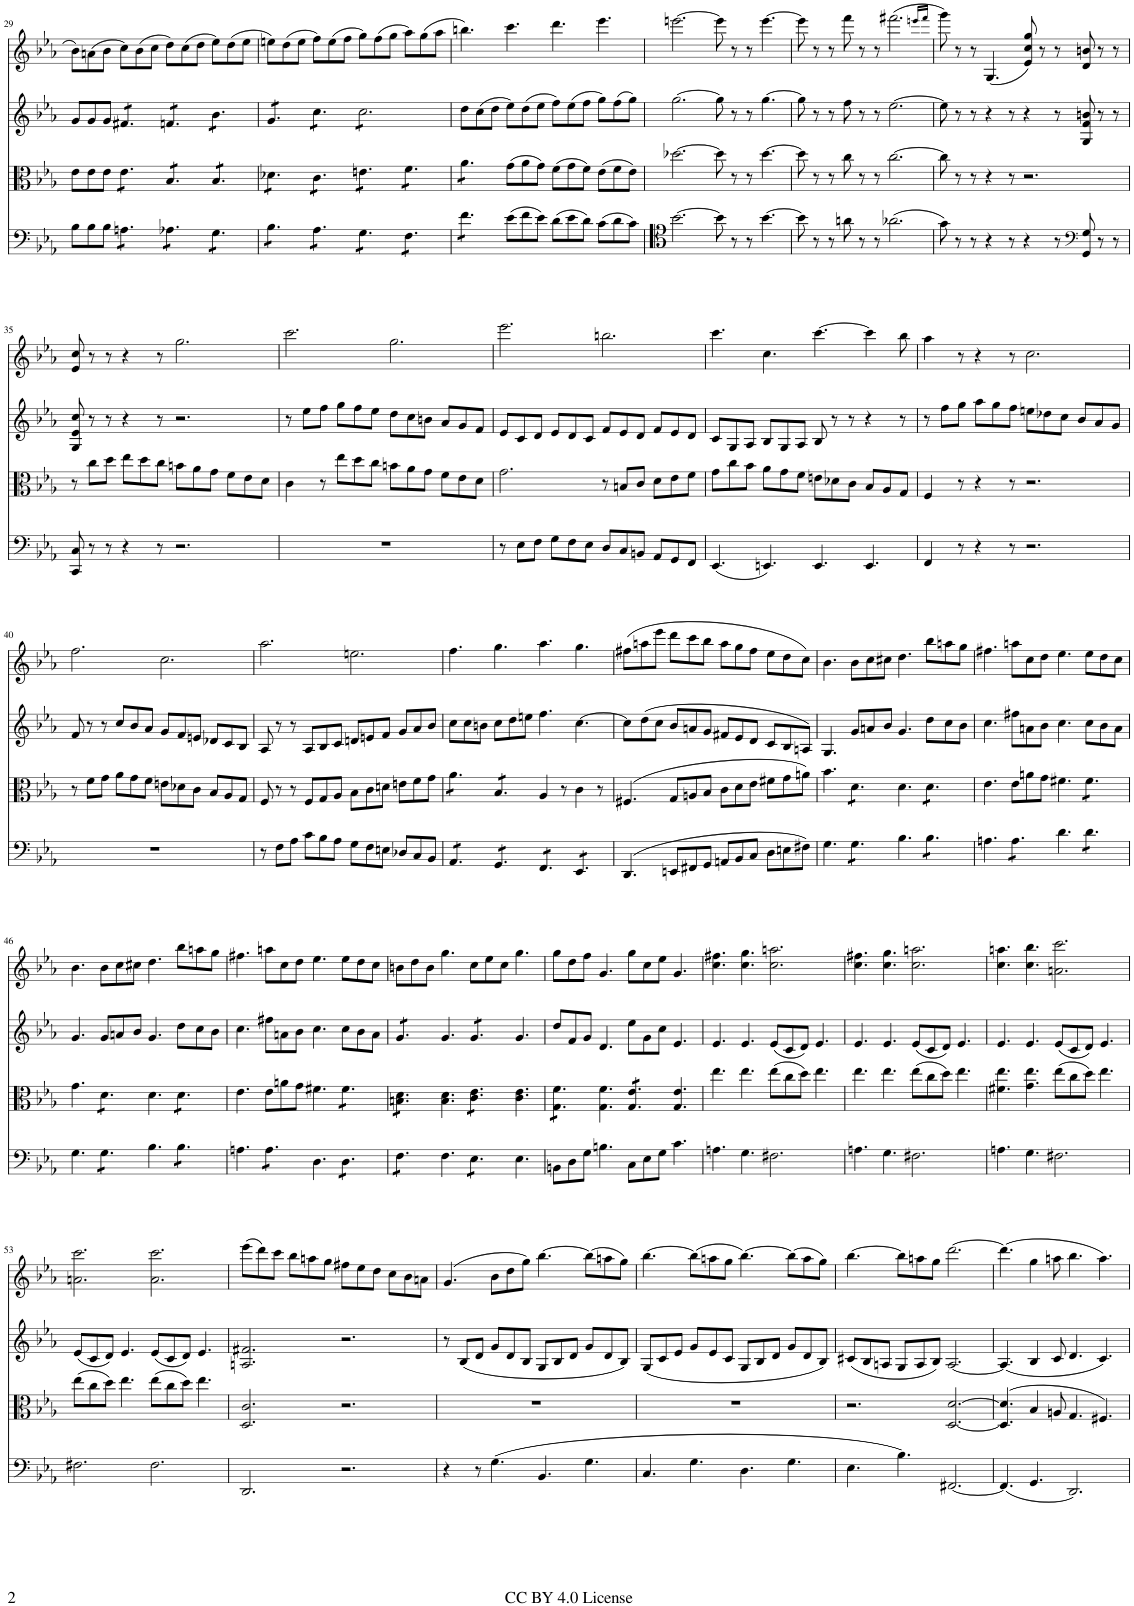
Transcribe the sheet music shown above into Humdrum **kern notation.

**kern	**kern	**kern	**kern
*part4	*part3	*part2	*part1
*staff4	*staff3	*staff2	*staff1
*I"Cello	*I"Viola	*I"Violin II	*I"Violin I
*	*I'Vla	*I'Vln	*I'Vln
!!LO:PB:g=z
*clefF4	*clefC3	*clefG2	*clefG2
*k[b-e-a-]	*k[b-e-a-]	*k[b-e-a-]	*k[b-e-a-]
*M12/8	*M12/8	*M12/8	*M12/8
=29	=29	=29	=29
8B-\L	8e-\L	8g/L	8b-\L
8B-\	8e-\	8g/	(8an\
8B-\J	8e-\J	8g/J	8b-\J
*tremolo	*	*	*
*	*tremolo	*	*
*	*	*tremolo	*
8An\L	8e-\L	8f#X/L	8cc\L)
8An\	8e-\	8f#X/	(8b-\
8An\J	8e-\J	8f#X/J	8cc\J
8A-X\L	8B-/L	8fn/L	8dd\L)
8A-X\	8B-/	8fn/	(8cc\
8A-X\J	8B-/J	8fn/J	8dd\J
8G\L	8B-/L	8b-\L	8ee-\L)
8G\	8B-/	8b-\	(8dd\
8G\J	8B-/J	8b-\J	8ee-\J
=30	=30	=30	=30
8B-\L	8d-X\L	8g/L	8een\L)
8B-\	8d-X\	8g/	(8dd\
8B-\J	8d-X\J	8g/J	8ee\J
8A-\L	8c\L	8cc\L	8ff\L)
8A-\	8c\	8cc\	(8ee\
8A-\J	8c\J	8cc\J	8ff\J
8G\L	8en\L	8cc\L	8gg\L)
8G\	8en\	8cc\	(8ff\
8G\J	8en\J	8cc\	8gg\J
8F\L	8f\L	8cc\	8aa-\L)
8F\	8f\	8cc\	(8gg\
8F\J	8f\J	8cc\J	8aa-\J
*	*	*Xtremolo	*
=31	=31	=31	=31
8f\L	8a-\L	8dd\L	4.bbn\)
8f\	8a-\	(8cc\	.
8f\J	8a-\J	8dd\J	.
*	*Xtremolo	*	*
*Xtremolo	*	*	*
(8e-\L	(8g\L	8ee-\L)	4.ccc\
8f\	8a-\	(8dd\	.
8e-\J)	8g\J)	8ee-\J	.
(8d\L	(8f\L	8ff\L)	4.ddd\
8e-\	8g\	(8ee-\	.
8d\J)	8f\J)	8ff\J	.
(8c\L	(8e-\L	8gg\L)	4.eee-\
8d\	8f\	(8ff\	.
8c\J)	8e-\J)	8gg\J)	.
=32	=32	=32	=32
[2.b-\	[2.dd-X\	[2.gg\	[2.eeen\
8b-\]	8dd-\]	8gg\]	8eee\]
8r	8r	8r	8r
8r	8r	8r	8r
[4.b-\	[4.dd-\	[4.gg\	[4.eee\
=33	=33	=33	=33
8b-\]	8dd-\]	8gg\]	8eee\]
8r	8r	8r	8r
8r	8r	8r	8r
8an\	8cc\	8ff\	8fff\
8r	8r	8r	8r
8r	8r	8r	8r
(2.a-X\	[2.cc\	[2.ee-\	(2.fff#X\
.	.	.	16qeeen/LL
.	.	.	16qfff#/JJ
=34	=34	=34	=34
8g\)	8cc\]	8ee-\]	8ggg\)
8r	8r	8r	8r
8r	8r	8r	8r
4r	4r	4r	(4.G/
8r	8r	8r	.
4r	2.r	4r	8e-/ 8cc/ 8gg/)
.	.	.	8r
8r	.	8r	8r
*clefF4	*	*	*
8GG/ 8G/	.	8G/ 8f/ 8bn/	8d/ 8bn/
8r	.	8r	8r
8r	.	8r	8r
!!LO:LB:g=z
=35	=35	=35	=35
8CC/ 8C/	8r	8G/ 8e-/ 8cc/	8e-/ 8cc/
8r	8cc\L	8r	8r
8r	8dd\J	8r	8r
4r	8ee-\L	4r	4r
.	8dd\	.	.
8r	8cc\J	8r	8r
2.r	8bn\L	2.r	2.gg\
.	8a-\	.	.
.	8g\J	.	.
.	8f\L	.	.
.	8e-\	.	.
.	8d\J	.	.
=36	=36	=36	=36
1.r	4c\	8r	2.ccc\
.	.	8ee-\L	.
.	8r	8ff\J	.
.	8ee-\L	8gg\L	.
.	8dd\	8ff\	.
.	8cc\J	8ee-\J	.
.	8bn\L	8dd\L	2.gg\
.	8a-\	8cc\	.
.	8g\J	8bn\J	.
.	8f\L	8a-/L	.
.	8e-\	8g/	.
.	8d\J	8f/J	.
=37	=37	=37	=37
8r	2.g\	8e-/L	2.eee-\
8E-\L	.	8c/	.
8F\J	.	8d/J	.
8G\L	.	8e-/L	.
8F\	.	8d/	.
8E-\J	.	8c/J	.
8D/L	8r	8f/L	2.bbn\
8C/	8Bn/L	8e-/	.
8BBn/J	8c/J	8d/J	.
8AA-/L	8d\L	8f/L	.
8GG/	8e-\	8e-/	.
8FF/J	8f\J	8d/J	.
=38	=38	=38	=38
(4.EE-/	8g\L	8c/L	4.ccc\
.	8cc\	8G/	.
.	8b-\J	8A-/J	.
4.EEn/)	8a-\L	8B-/L	4.cc\
.	8g\	8G/	.
.	8f\J	8A-/J	.
4.EE/	8en\L	8B-/	[4.ccc\
.	8d-X\	8r	.
.	8c\J	8r	.
4.EE/	8B-/L	4r	4ccc\]
.	8A-/	.	.
.	8G/J	8r	8bb-\
=39	=39	=39	=39
4FF/	4F/	8r	4aa-\
.	.	8ff\L	.
8r	8r	8gg\J	8r
4r	4r	8aa-\L	4r
.	.	8gg\	.
8r	8r	8ff\J	8r
2.r	2.r	8een\L	2.cc\
.	.	8dd-X\	.
.	.	8cc\J	.
.	.	8b-/L	.
.	.	8a-/	.
.	.	8g/J	.
!!LO:LB:g=z
=40	=40	=40	=40
1.r	8r	8f/	2.ff\
.	8f\L	8r	.
.	8g\J	8r	.
.	8a-\L	8cc/L	.
.	8g\	8b-/	.
.	8f\J	8a-/J	.
.	8en\L	8g/L	2.cc\
.	8d-X\	8f/	.
.	8c\J	8en/J	.
.	8B-/L	8d-X/L	.
.	8A-/	8c/	.
.	8G/J	8B-/J	.
=41	=41	=41	=41
8r	8F/	8A-/	2.aa-\
8F\L	8r	8r	.
8A-\J	8r	8r	.
8c\L	8F/L	8A-/L	.
8B-\	8G/	8B-/	.
8A-\J	8A-/J	8c/J	.
8G\L	8B-\L	8dn/L	2.een\
8F\	8c\	8en/	.
8En\J	8dn\J	8f/J	.
8D-X/L	8en\L	8g/L	.
8C/	8f\	8a-/	.
8BB-/J	8g\J	8b-/J	.
=42	=42	=42	=42
*tremolo	*	*	*
*	*tremolo	*	*
8AA-/L	8a-\L	8cc\L	4.ff\
8AA-/	8a-\	8cc\	.
8AA-/J	8a-\J	8bn\J	.
8GG/L	8B-/L	8cc\L	4.gg\
8GG/	8B-/	8dd\	.
8GG/J	8B-/J	8een\J	.
*	*Xtremolo	*	*
8FF/L	4A-/	4.ff\	4.aa-\
8FF/	.	.	.
8FF/J	8r	.	.
8EE-/L	4c\	[4.cc\	4.gg\
8EE-/	.	.	.
8EE-/J	8r	.	.
*Xtremolo	*	*	*
=43	=43	=43	=43
(4.DD/	(4.F#X/	8cc\L]	(8ff#X\L
.	.	(8dd\	8aan\
.	.	8cc\J	8eee-\J
8EEn/L	8G/L	8b-/L	8ddd\L
8FF#X/	8An/	8an/	8ccc\
8GG/J	8B-/J	8g/J	8bb-\J
8AAn/L	8c\L	8f#X/L	8aa\L
8BB-/	8d\	8e-/	8gg\
8C/J	8e-\J	8d/J	8ff#\J
8D\L	8f#X\L	8c/L	8ee-\L
8En\	8g\	8B-/	8dd\
8F#X\J)	8an\J)	8An/J)	8cc\J)
=44	=44	=44	=44
4.G\	4.b-\	4.G/	4.b-\
*tremolo	*	*	*
*	*tremolo	*	*
8G\L	8d\L	8g/L	8b-\L
8G\	8d\	8an/	8cc\
8G\J	8d\J	8b-/J	8cc#X\J
*	*Xtremolo	*	*
*Xtremolo	*	*	*
4.B-\	4.d\	4.g/	4.dd\
*tremolo	*	*	*
*	*tremolo	*	*
8B-\L	8d\L	8dd\L	8bb-\L
8B-\	8d\	8cc\	8aan\
8B-\J	8d\J	8b-\J	8gg\J
*	*Xtremolo	*	*
*Xtremolo	*	*	*
=45	=45	=45	=45
4.An\	4.e-\	4.cc\	4.ff#X\
*tremolo	*	*	*
8A\L	8e-\L	8ff#X\L	8aan\L
8A\	8an\	8an\	8cc\
8A\J	8g\J	8b-\J	8dd\J
*Xtremolo	*	*	*
4.d\	4.f#X\	4.cc\	4.ee-\
*tremolo	*	*	*
*	*tremolo	*	*
8d\L	8f#\L	8cc\L	8ee-\L
8d\	8f#\	8b-\	8dd\
8d\J	8f#\J	8a\J	8cc\J
*	*Xtremolo	*	*
*Xtremolo	*	*	*
!!LO:LB:g=z
=46	=46	=46	=46
4.G\	4.g\	4.g/	4.b-\
*tremolo	*	*	*
*	*tremolo	*	*
8G\L	8d\L	8g/L	8b-\L
8G\	8d\	8an/	8cc\
8G\J	8d\J	8b-/J	8cc#X\J
*	*Xtremolo	*	*
*Xtremolo	*	*	*
4.B-\	4.d\	4.g/	4.dd\
*tremolo	*	*	*
*	*tremolo	*	*
8B-\L	8d\L	8dd\L	8bb-\L
8B-\	8d\	8cc\	8aan\
8B-\J	8d\J	8b-\J	8gg\J
*	*Xtremolo	*	*
*Xtremolo	*	*	*
=47	=47	=47	=47
4.An\	4.e-\	4.cc\	4.ff#X\
*tremolo	*	*	*
8A\L	8e-\L	8ff#X\L	8aan\L
8A\	8an\	8an\	8cc\
8A\J	8g\J	8b-\J	8dd\J
*Xtremolo	*	*	*
4.D\	4.f#X\	4.cc\	4.ee-\
*tremolo	*	*	*
*	*tremolo	*	*
8D\L	8f#\L	8cc\L	8ee-\L
8D\	8f#\	8b-\	8dd\
8D\J	8f#\J	8a\J	8cc\J
=48	=48	=48	=48
*	*	*tremolo	*
8F\L	8Bn\ 8d\L	8g/L	8bn\L
8F\	8Bn\ 8d\	8g/	8dd\
8F\J	8Bn\ 8d\J	8g/J	8b\J
*	*	*Xtremolo	*
*	*Xtremolo	*	*
*Xtremolo	*	*	*
4.F\	4.B\ 4.d\	4.g/	4.gg\
*tremolo	*	*	*
*	*tremolo	*	*
*	*	*tremolo	*
8E-\L	8c\ 8e-\L	8g/L	8cc\L
8E-\	8c\ 8e-\	8g/	8ee-\
8E-\J	8c\ 8e-\J	8g/J	8cc\J
*	*	*Xtremolo	*
*	*Xtremolo	*	*
*Xtremolo	*	*	*
4.E-\	4.c\ 4.e-\	4.g/	4.gg\
=49	=49	=49	=49
*	*tremolo	*	*
8BBn\L	8G\ 8f\L	8dd/L	8gg\L
8D\	8G\ 8f\	8f/	8dd\
8G\J	8G\ 8f\J	8g/J	8ff\J
*	*Xtremolo	*	*
4.Bn\	4.G\ 4.f\	4.d/	4.g/
*	*tremolo	*	*
8C\L	8G/ 8e-/L	8ee-\L	8gg\L
8E-\	8G/ 8e-/	8g\	8cc\
8G\J	8G/ 8e-/J	8cc\J	8ee-\J
*	*Xtremolo	*	*
4.c\	4.G/ 4.e-/	4.e-/	4.g/
=50	=50	=50	=50
4.An\	4.ee-\	4.e-/	4.cc\ 4.ff#X\
4.G\	4.ee-\	4.e-/	4.cc\ 4.gg\
2.F#X\	(8ee-\L	(8e-/L	2.cc\ 2.aan\
.	8cc\	8c/	.
.	8dd\J)	8d/J)	.
.	4.ee-\	4.e-/	.
=51	=51	=51	=51
4.An\	4.ee-\	4.e-/	4.cc\ 4.ff#X\
4.G\	4.ee-\	4.e-/	4.cc\ 4.gg\
2.F#X\	(8ee-\L	(8e-/L	2.cc\ 2.aan\
.	8cc\	8c/	.
.	8dd\J)	8d/J)	.
.	4.ee-\	4.e-/	.
=52	=52	=52	=52
4.An\	4.f#X\ 4.ee-\	4.e-/	4.cc\ 4.aan\
4.G\	4.g\ 4.ee-\	4.e-/	4.cc\ 4.bb-\
2.F#X\	(8ee-\L	(8e-/L	2.an\ 2.ccc\
.	8cc\	8c/	.
.	8dd\J)	8d/J)	.
.	4.ee-\	4.e-/	.
!!LO:LB:g=z
=53	=53	=53	=53
2.F#X\	(8ee-\L	(8e-/L	2.an\ 2.ccc\
.	8cc\	8c/	.
.	8dd\J)	8d/J)	.
.	4.ee-\	4.e-/	.
2.F#\	(8ee-\L	(8e-/L	2.a\ 2.ccc\
.	8cc\	8c/	.
.	8dd\J)	8d/J)	.
.	4.ee-\	4.e-/	.
=54	=54	=54	=54
2.DD/	2.D/ 2.c/	2.An/ 2.f#X/	(8eee-\L
.	.	.	8ddd\)
.	.	.	8ccc\J
.	.	.	8bb-\L
.	.	.	8aan\
.	.	.	8gg\J
2.r	2.r	2.r	8ff#X\L
.	.	.	8ee-\
.	.	.	8dd\J
.	.	.	8cc\L
.	.	.	8b-\
.	.	.	8an\J
=55	=55	=55	=55
4r	1.r	8r	(4.g/
.	.	(8B-/L	.
8r	.	8d/J	.
(4.G\	.	8g/L	8b-\L
.	.	8d/	8dd\
.	.	8B-/J	8gg\J)
4.BB-/	.	8G/L	[4.bb-\
.	.	8B-/	.
.	.	8d/J	.
4.G\	.	8g/L	(8bb-\L]
.	.	8d/	8aan\
.	.	8B-/J)	8gg\J)
=56	=56	=56	=56
4.C/	1.r	(8G/L	[4.bb-\
.	.	8c/	.
.	.	8e-/J	.
4.G\	.	8g/L	(8bb-\L]
.	.	8e-/	8aan\
.	.	8c/J	8gg\J
4.D\	.	8G/L	[4.bb-\)
.	.	8B-/	.
.	.	8d/J	.
4.G\	.	8g/L	(8bb-\L]
.	.	8d/	8aa\
.	.	8B-/J)	8gg\J)
=57	=57	=57	=57
4.E-\	2.r	(8c#X/L	[4.bb-\
.	.	8B-/	.
.	.	8An/J	.
4.B-\)	.	8G/L	8bb-\L]
.	.	8A/	8aan\
.	.	8B-/J)	8gg\J
[2.FF#X/	[2.D/ [2.d/	[2.A/	[2.ddd\
=58	=58	=58	=58
(4.FF#/]	(>4.D/] 4.d/]	(4.A/]	(4.ddd\]
4.GG/	4B-/	4B-/	4gg\
.	8An/	8c/	8aan\
2.DD/)	4.G/	4.d/	4.bb-\
.	4.F#X/)	4.c/)	4.aa\)
=	=	=	=
*-	*-	*-	*-
